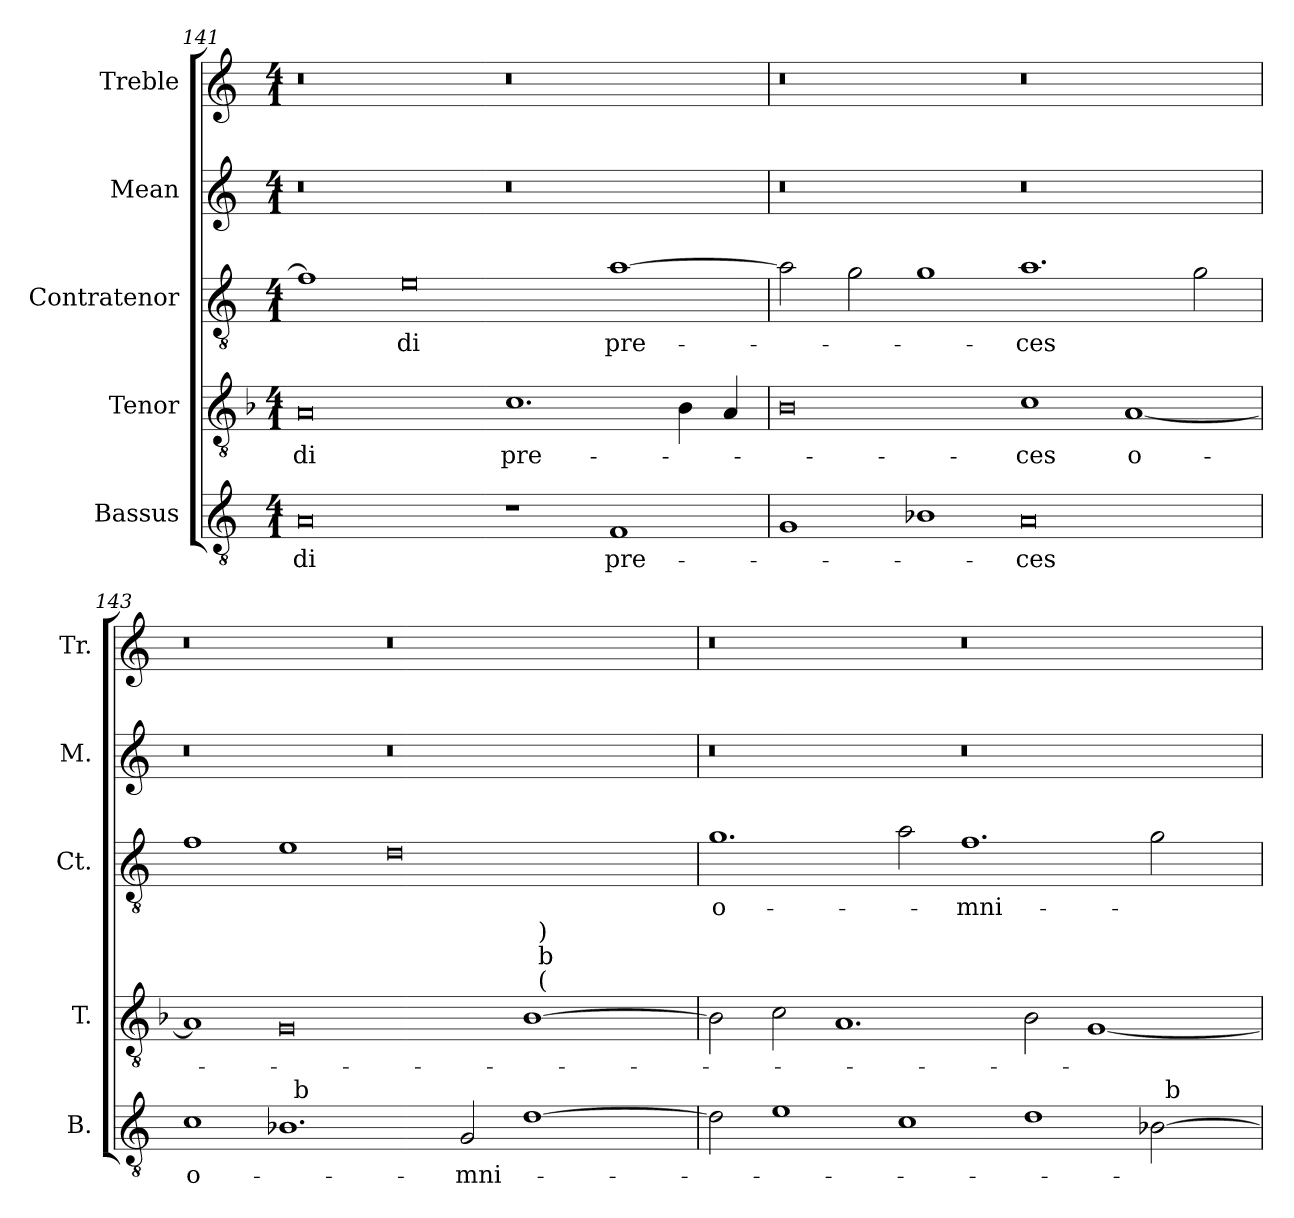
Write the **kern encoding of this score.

**kern	**text	**kern	**text	**kern	**text	**kern	**kern
*part5	*part5	*part4	*part4	*part3	*part3	*part2	*part1
*staff5	*staff5	*staff4	*staff4	*staff3	*staff3	*staff2	*staff1
*I"Bassus	*	*I"Tenor	*	*I"Contratenor	*	*I"Mean	*I"Treble
*I'B.	*	*I'T.	*	*I'Ct.	*	*I'M.	*I'Tr.
*clefGv2	*	*clefGv2	*	*clefGv2	*	*clefG2	*clefG2
*ITrd7c12	*	*ITrd7c12	*	*ITrd7c12	*	*	*
*k[]	*	*k[b-]	*	*k[]	*	*k[]	*k[]
*	*	*F:	*	*	*	*C:	*C:
*M4/1	*	*M4/1	*	*M4/1	*	*M4/1	*M4/1
=141	=141	=141	=141	=141	=141	=141	=141
!	!LO:LY:b:color=#000000	!	!	!	!	!	!
!	!	!	!LO:LY:b:color=#000000	!	!	!	!
0AAi	-di	0AAi	-di	1Fi]	.	0r	0r
!	!	!	!	!	!LO:LY:b:color=#000000	!	!
.	.	.	.	0Ei	-di	.	.
!	!	!	!LO:LY:b:color=#000000	!	!	!	!
1r	.	1.Ci	pre-	.	.	0r	0r
!	!LO:LY:b:color=#000000	!	!	!	!	!	!
!	!	!	!	!	!LO:LY:b:color=#000000	!	!
1FFi	pre-	.	.	[>1Ai	pre-	.	.
.	.	4BB-i\	.	.	.	.	.
.	.	4AAi/	.	.	.	.	.
=142`	=142`	=142`	=142`	=142`	=142`	=142`	=142`
1GGi	.	0BB-i	.	2Ai\]	.	0r	0r
.	.	.	.	2Gi\	.	.	.
1BB-Xi	.	.	.	1Gi	.	.	.
!	!LO:LY:b:color=#000000	!	!	!	!	!	!
!	!	!	!LO:LY:b:color=#000000	!	!	!	!
!	!	!	!	!	!LO:LY:b:color=#000000	!	!
0AAi	-ces	1Ci	-ces	1.Ai	-ces	0r	0r
!	!	!	!LO:LY:b:color=#000000	!	!	!	!
.	.	[<1AAi	o-	.	.	.	.
.	.	.	.	2Gi\	.	.	.
=143`	=143`	=143`	=143`	=143`	=143`	=143`	=143`
!	!LO:LY:b:color=#000000	!	!	!	!	!	!
*^	*	*^	*	*	*	*	*
1Ci	1ryy	o-	1AAi]	1ryy	.	1Fi	.	0r	0r
1.BB-i	32ryy	.	0GGi	1ryy	.	1Ei	.	.	.
.	256ryy	.	.	.	.	.	.	.	.
!	!LO:TX:a:t=b	!	!	!	!	!	!	!	!
.	1ryy	.	.	.	.	.	.	.	.
.	.	.	.	1ryy	.	0Di	.	0r	0r
.	1ryy	.	.	.	.	.	.	.	.
!	!	!LO:LY:b:color=#000000	!	!	!	!	!	!	!
2GGi/	.	-mni-	.	.	.	.	.	.	.
[>1Di	.	.	[>1BB-i	32ryy	.	.	.	.	.
.	.	.	.	256ryy	.	.	.	.	.
!	!	!	!	!LO:TX:a:t=(	!	!	!	!	!
!	!	!	!	!LO:TX:t=b	!	!	!	!	!
!	!	!	!	!LO:TX:t=)	!	!	!	!	!
.	2ryy	.	.	2ryy	.	.	.	.	.
.	4ryy	.	.	4ryy	.	.	.	.	.
.	8ryy	.	.	8ryy	.	.	.	.	.
.	16ryy	.	.	16ryy	.	.	.	.	.
.	64..ryy	.	.	64..ryy	.	.	.	.	.
*	*	*	*v	*v	*	*	*	*	*
!!LO:LB:g=z
=144`	=144`	=144`	=144`	=144`	=144`	=144`	=144`	=144`
*	*	*	*^	*	*	*	*	*
!	!	!	!	!	!	!	!LO:LY:b:color=#000000	!	!
*	*	*	*v	*v	*	*	*	*	*
2Di\]	1ryy	.	2BB-i\]	.	1.Gi	o-	0r	0r
1Ei	.	.	2Ci\	.	.	.	.	.
.	1ryy	.	1.AAi	.	.	.	.	.
1Ci	.	.	.	.	2Ai\	.	.	.
!	!	!	!	!	!	!LO:LY:b:color=#000000	!	!
.	1ryy	.	.	.	1.Fi	-mni-	0r	0r
1Di	.	.	2BB-i\	.	.	.	.	.
.	2ryy	.	[<1GGi	.	.	.	.	.
[>2BB-i\	32ryy	.	.	.	2Gi\	.	.	.
.	256ryy	.	.	.	.	.	.	.
!	!LO:TX:a:t=b	!	!	!	!	!	!	!
.	4ryy	.	.	.	.	.	.	.
.	8ryy	.	.	.	.	.	.	.
.	16ryy	.	.	.	.	.	.	.
.	64..ryy	.	.	.	.	.	.	.
*v	*v	*	*	*	*	*	*	*
=`	=`	=`	=`	=`	=`	=`	=`
*-	*-	*-	*-	*-	*-	*-	*-
